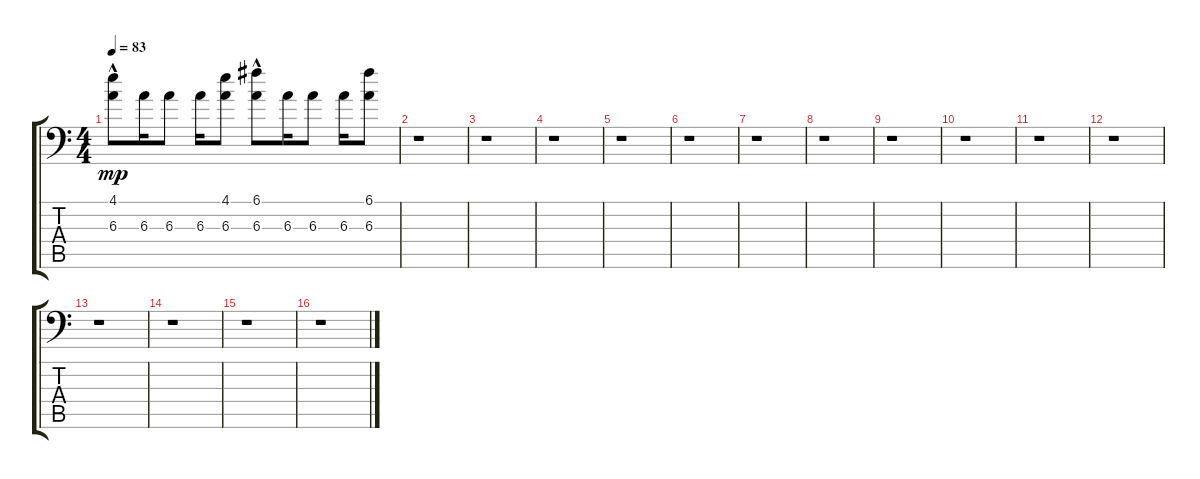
\track "" {instrument electricguitarclean}
\staff {score tabs}
\tuning (C4 G3 Eb3 Bb2 F2 Bb1) {hide}
\ts (4 4)
\tempo 83
\clef f4
\ks c
(4.1{hac} 6.3).8{dy mp} 6.3.16 6.3.8 6.3.16 (4.1 6.3).8 (6.1{hac} 6.3).8 6.3.16 6.3.8 6.3.16 (6.1 6.3).8 |
r.1 |
r.1 |
r.1 |
r.1 |
r.1 |
r.1 |
r.1 |
r.1 |
r.1 |
r.1 |
r.1 |
r.1 |
r.1 |
r.1 |
r.1
